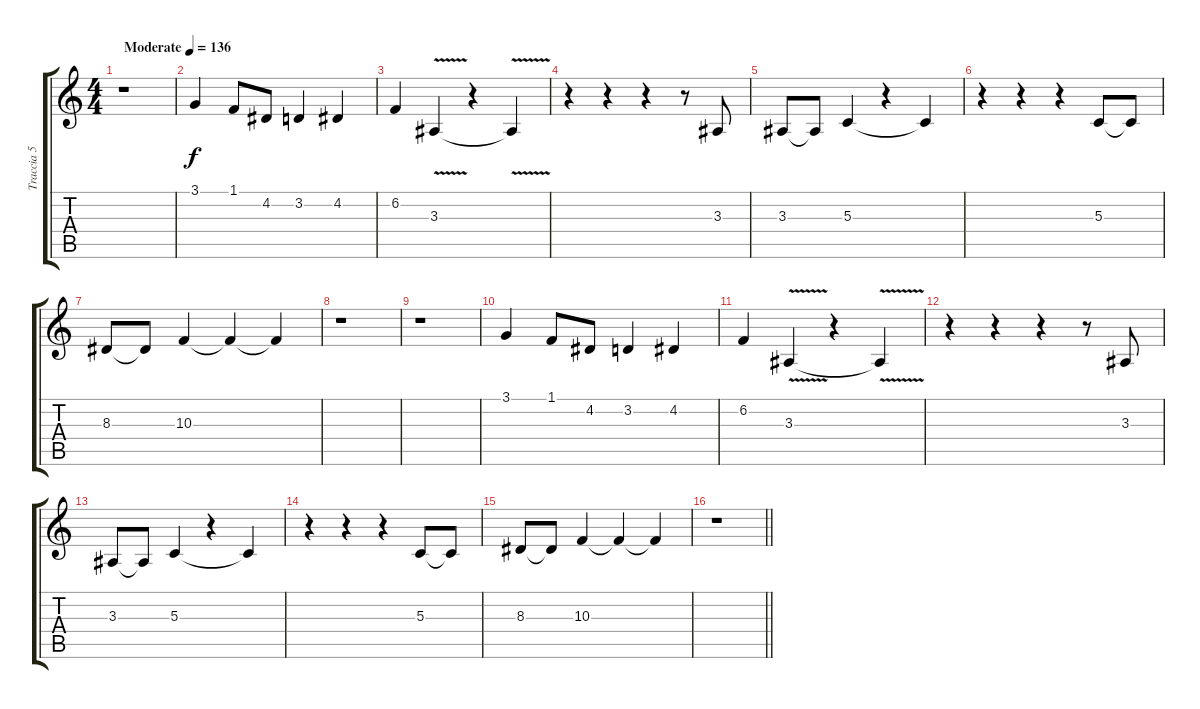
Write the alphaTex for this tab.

\track ("Traccia 5" "Traccia 5") {instrument ocarina}
\staff {score tabs}
\tuning (E4 B3 G3 D3 A2 E2) {hide}
\ts (4 4)
\tempo (136 "Moderate")
\clef g2
\ks c
r.1{dy f instrument ocarina} |
3.1.4 1.1.8 4.2.8 3.2.4 4.2.4 |
6.2.4 3.3{v}.4 r.4 3.3{t}.4 |
r.4 r.4 r.4 r.8 3.3.8 |
3.3.8 3.3{t}.8 5.3.4 r.4 5.3{t}.4 |
r.4 r.4 r.4 5.3.8 5.3{t}.8 |
8.3.8 8.3{t}.8 10.3.4 10.3{t}.4 10.3{t}.4 |
r.1 |
r.1 |
3.1.4 1.1.8 4.2.8 3.2.4 4.2.4 |
6.2.4 3.3{v}.4 r.4 3.3{t}.4 |
r.4 r.4 r.4 r.8 3.3.8 |
3.3.8 3.3{t}.8 5.3.4 r.4 5.3{t}.4 |
r.4 r.4 r.4 5.3.8 5.3{t}.8 |
8.3.8 8.3{t}.8 10.3.4 10.3{t}.4 10.3{t}.4 |
\barLineRight lightlight
r.1
